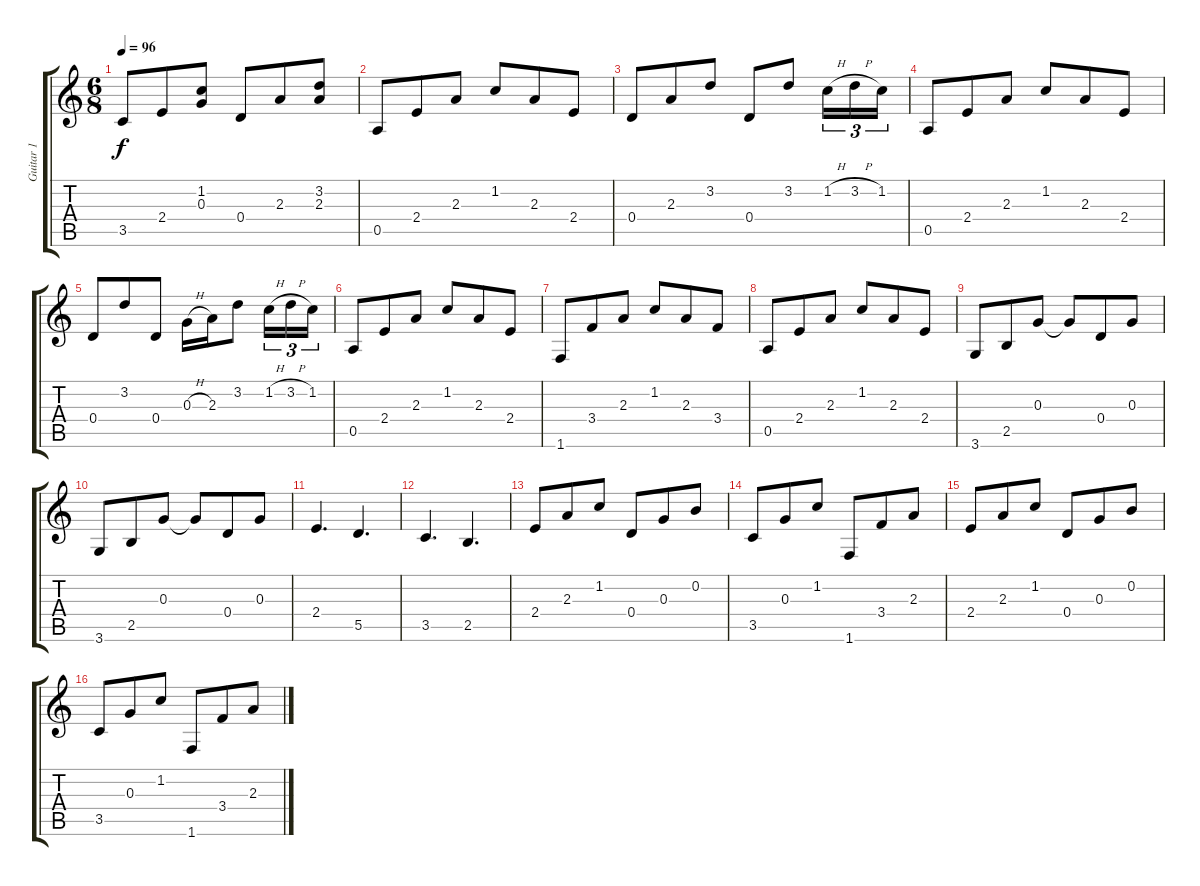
\track ("Guitar 1" "Guitar 1") {instrument overdrivenguitar}
\staff {score tabs}
\tuning (E4 B3 G3 D3 A2 E2) {hide}
\ts (6 8)
\tempo 96
\clef g2
\ks c
3.5.8{dy f} 2.4.8 (1.2 0.3).8 0.4.8 2.3.8 (3.2 2.3).8 |
0.5.8 2.4.8 2.3.8 1.2.8 2.3.8 2.4.8 |
0.4.8 2.3.8 3.2.8 0.4.8 3.2.8 1.2{h}.16{tu (3 2)} 3.2{h}.16{tu (3 2)} 1.2.16{tu (3 2)} |
0.5.8 2.4.8 2.3.8 1.2.8 2.3.8 2.4.8 |
0.4.8 3.2.8 0.4.8 0.3{h}.16 2.3.16 3.2.8 1.2{h}.16{tu (3 2)} 3.2{h}.16{tu (3 2)} 1.2.16{tu (3 2)} |
0.5.8 2.4.8 2.3.8 1.2.8 2.3.8 2.4.8 |
1.6.8 3.4.8 2.3.8 1.2.8 2.3.8 3.4.8 |
0.5.8 2.4.8 2.3.8 1.2.8 2.3.8 2.4.8 |
3.6.8 2.5.8 0.3.8 0.3{t}.8 0.4.8 0.3.8 |
3.6.8 2.5.8 0.3.8 0.3{t}.8 0.4.8 0.3.8 |
2.4.4{d} 5.5.4{d} |
3.5.4{d} 2.5.4{d} |
2.4.8 2.3.8 1.2.8 0.4.8 0.3.8 0.2.8 |
3.5.8 0.3.8 1.2.8 1.6.8 3.4.8 2.3.8 |
2.4.8 2.3.8 1.2.8 0.4.8 0.3.8 0.2.8 |
3.5.8 0.3.8 1.2.8 1.6.8 3.4.8 2.3.8
